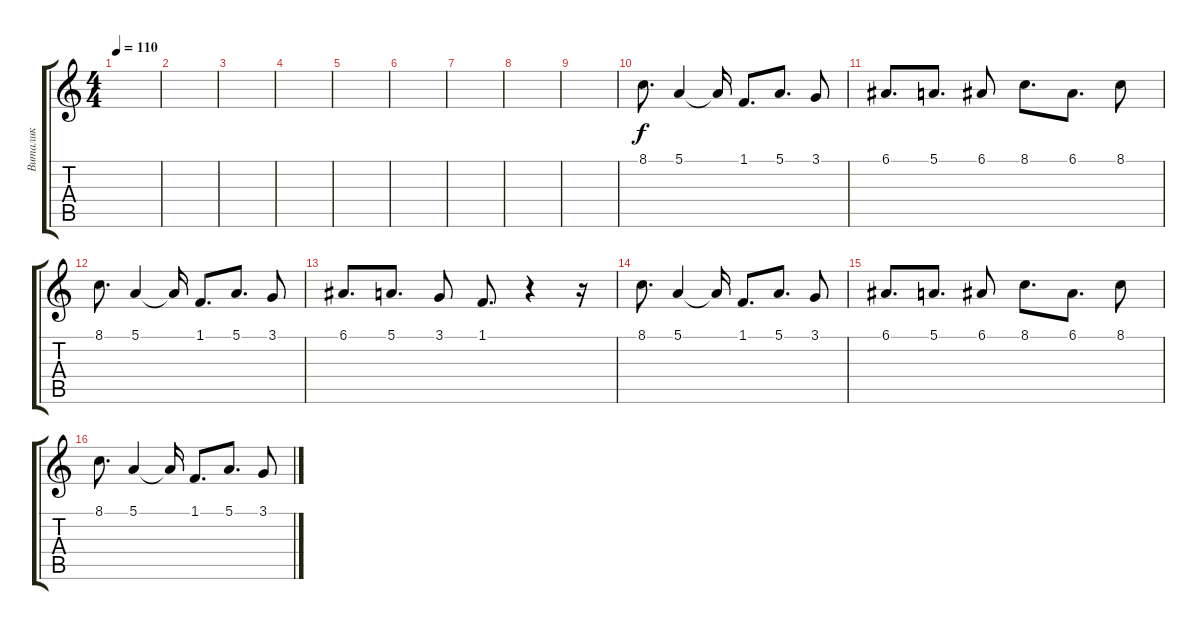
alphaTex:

\track ("Виталик" "Виталик") {instrument trumpet}
\staff {score tabs}
\tuning (E4 B3 G3 D3 A2 E2) {hide}
\ts (4 4)
\tempo 110
\clef g2
\ks c
|
|
|
|
|
|
|
|
|
8.1.8{d} 5.1.4 5.1{t}.16 1.1.8{d} 5.1.8{d} 3.1.8 |
6.1.8{d} 5.1.8{d} 6.1.8 8.1.8{d} 6.1.8{d} 8.1.8 |
8.1.8{d} 5.1.4 5.1{t}.16 1.1.8{d} 5.1.8{d} 3.1.8 |
6.1.8{d} 5.1.8{d} 3.1.8 1.1.8{d} r.4 r.16 |
8.1.8{d} 5.1.4 5.1{t}.16 1.1.8{d} 5.1.8{d} 3.1.8 |
6.1.8{d} 5.1.8{d} 6.1.8 8.1.8{d} 6.1.8{d} 8.1.8 |
8.1.8{d} 5.1.4 5.1{t}.16 1.1.8{d} 5.1.8{d} 3.1.8
